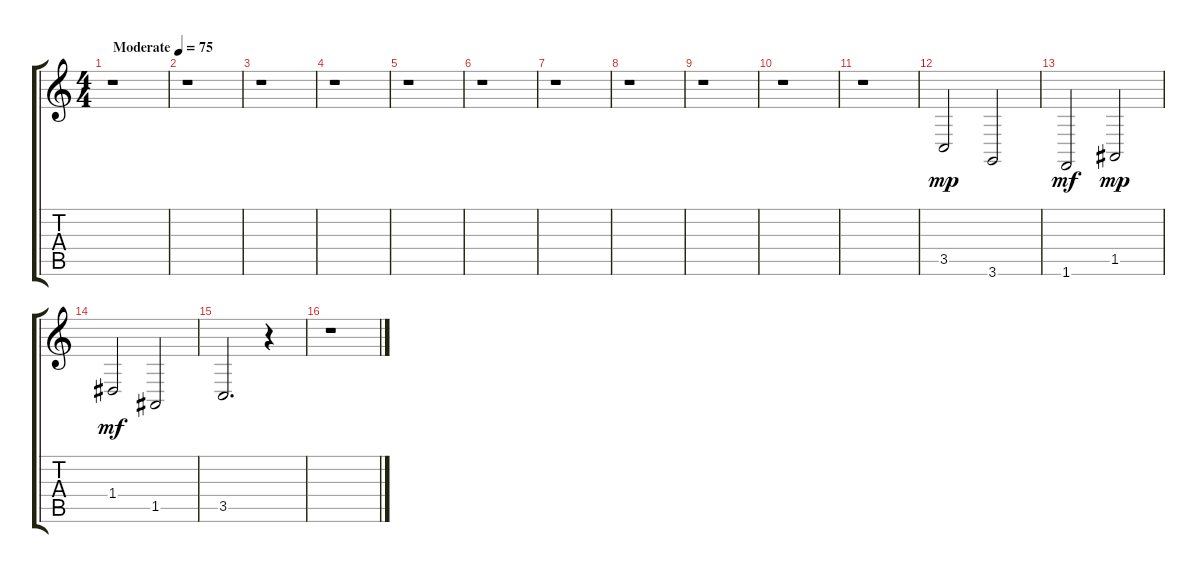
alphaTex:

\track "" {instrument cello}
\staff {score tabs}
\tuning (E4 B3 G3 D3 A2 E2) {hide}
\ts (4 4)
\tempo (75 "Moderate")
\clef g2
\ks c
r.1{dy mp instrument cello} |
r.1 |
r.1 |
r.1 |
r.1 |
r.1 |
r.1 |
r.1 |
r.1 |
r.1 |
r.1 |
3.5.2 3.6.2 |
1.6.2{dy mf} 1.5.2{dy mp} |
1.4.2{dy mf} 1.5.2 |
3.5.2{d} r.4 |
r.1
